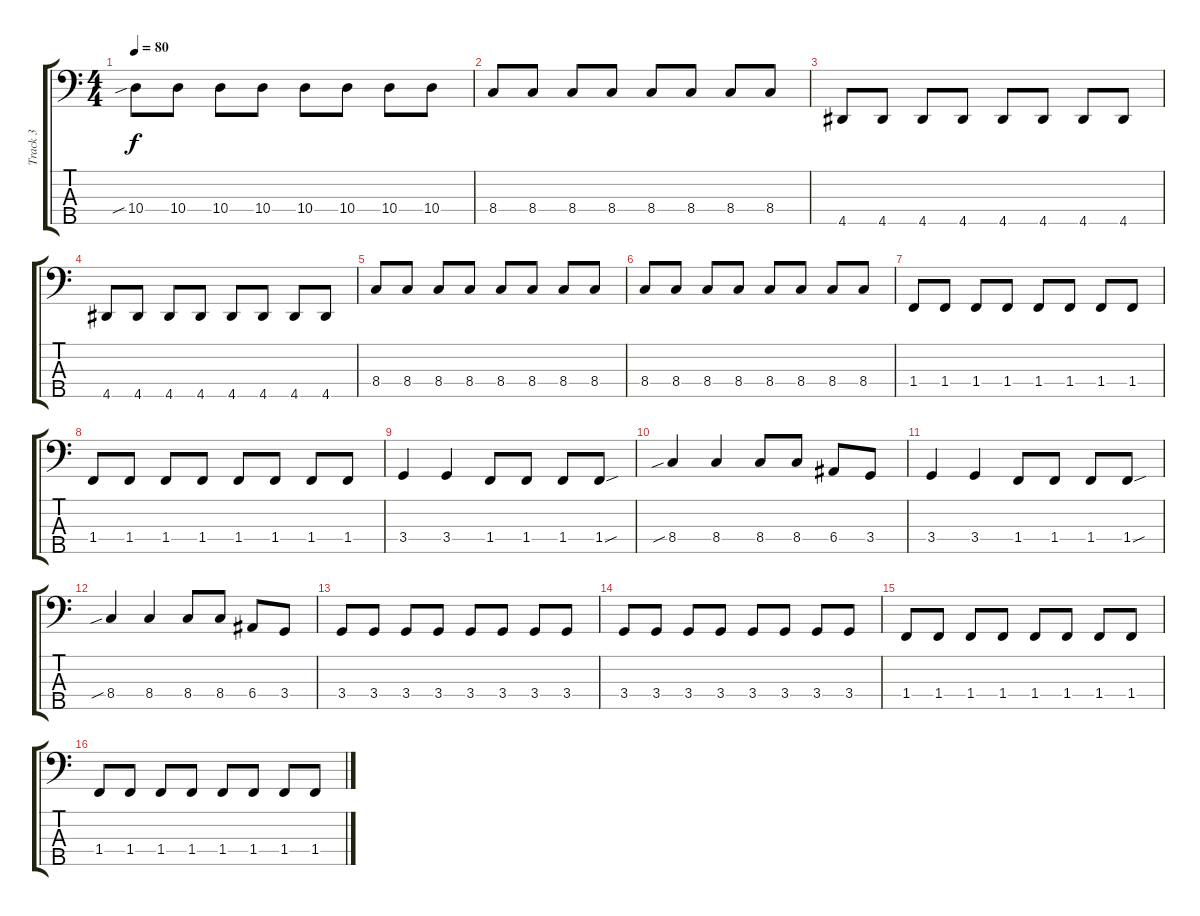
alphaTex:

\track ("Track 3" "Track 3") {instrument fretlessbass}
\staff {score tabs}
\tuning (G2 D2 A1 E1 B0) {hide}
\ts (4 4)
\tempo 80
\clef f4
\ks c
10.4{sib}.8{dy f} 10.4.8 10.4.8 10.4.8 10.4.8 10.4.8 10.4.8 10.4.8 |
8.4.8 8.4.8 8.4.8 8.4.8 8.4.8 8.4.8 8.4.8 8.4.8 |
4.5.8 4.5.8 4.5.8 4.5.8 4.5.8 4.5.8 4.5.8 4.5.8 |
4.5.8 4.5.8 4.5.8 4.5.8 4.5.8 4.5.8 4.5.8 4.5.8 |
8.4.8 8.4.8 8.4.8 8.4.8 8.4.8 8.4.8 8.4.8 8.4.8 |
8.4.8 8.4.8 8.4.8 8.4.8 8.4.8 8.4.8 8.4.8 8.4.8 |
1.4.8 1.4.8 1.4.8 1.4.8 1.4.8 1.4.8 1.4.8 1.4.8 |
1.4.8 1.4.8 1.4.8 1.4.8 1.4.8 1.4.8 1.4.8 1.4.8 |
3.4.4 3.4.4 1.4.8 1.4.8 1.4.8 1.4{sou}.8 |
8.4{sib}.4 8.4.4 8.4.8 8.4.8 6.4.8 3.4.8 |
3.4.4 3.4.4 1.4.8 1.4.8 1.4.8 1.4{sou}.8 |
8.4{sib}.4 8.4.4 8.4.8 8.4.8 6.4.8 3.4.8 |
3.4.8 3.4.8 3.4.8 3.4.8 3.4.8 3.4.8 3.4.8 3.4.8 |
3.4.8 3.4.8 3.4.8 3.4.8 3.4.8 3.4.8 3.4.8 3.4.8 |
1.4.8 1.4.8 1.4.8 1.4.8 1.4.8 1.4.8 1.4.8 1.4.8 |
1.4.8 1.4.8 1.4.8 1.4.8 1.4.8 1.4.8 1.4.8 1.4.8
